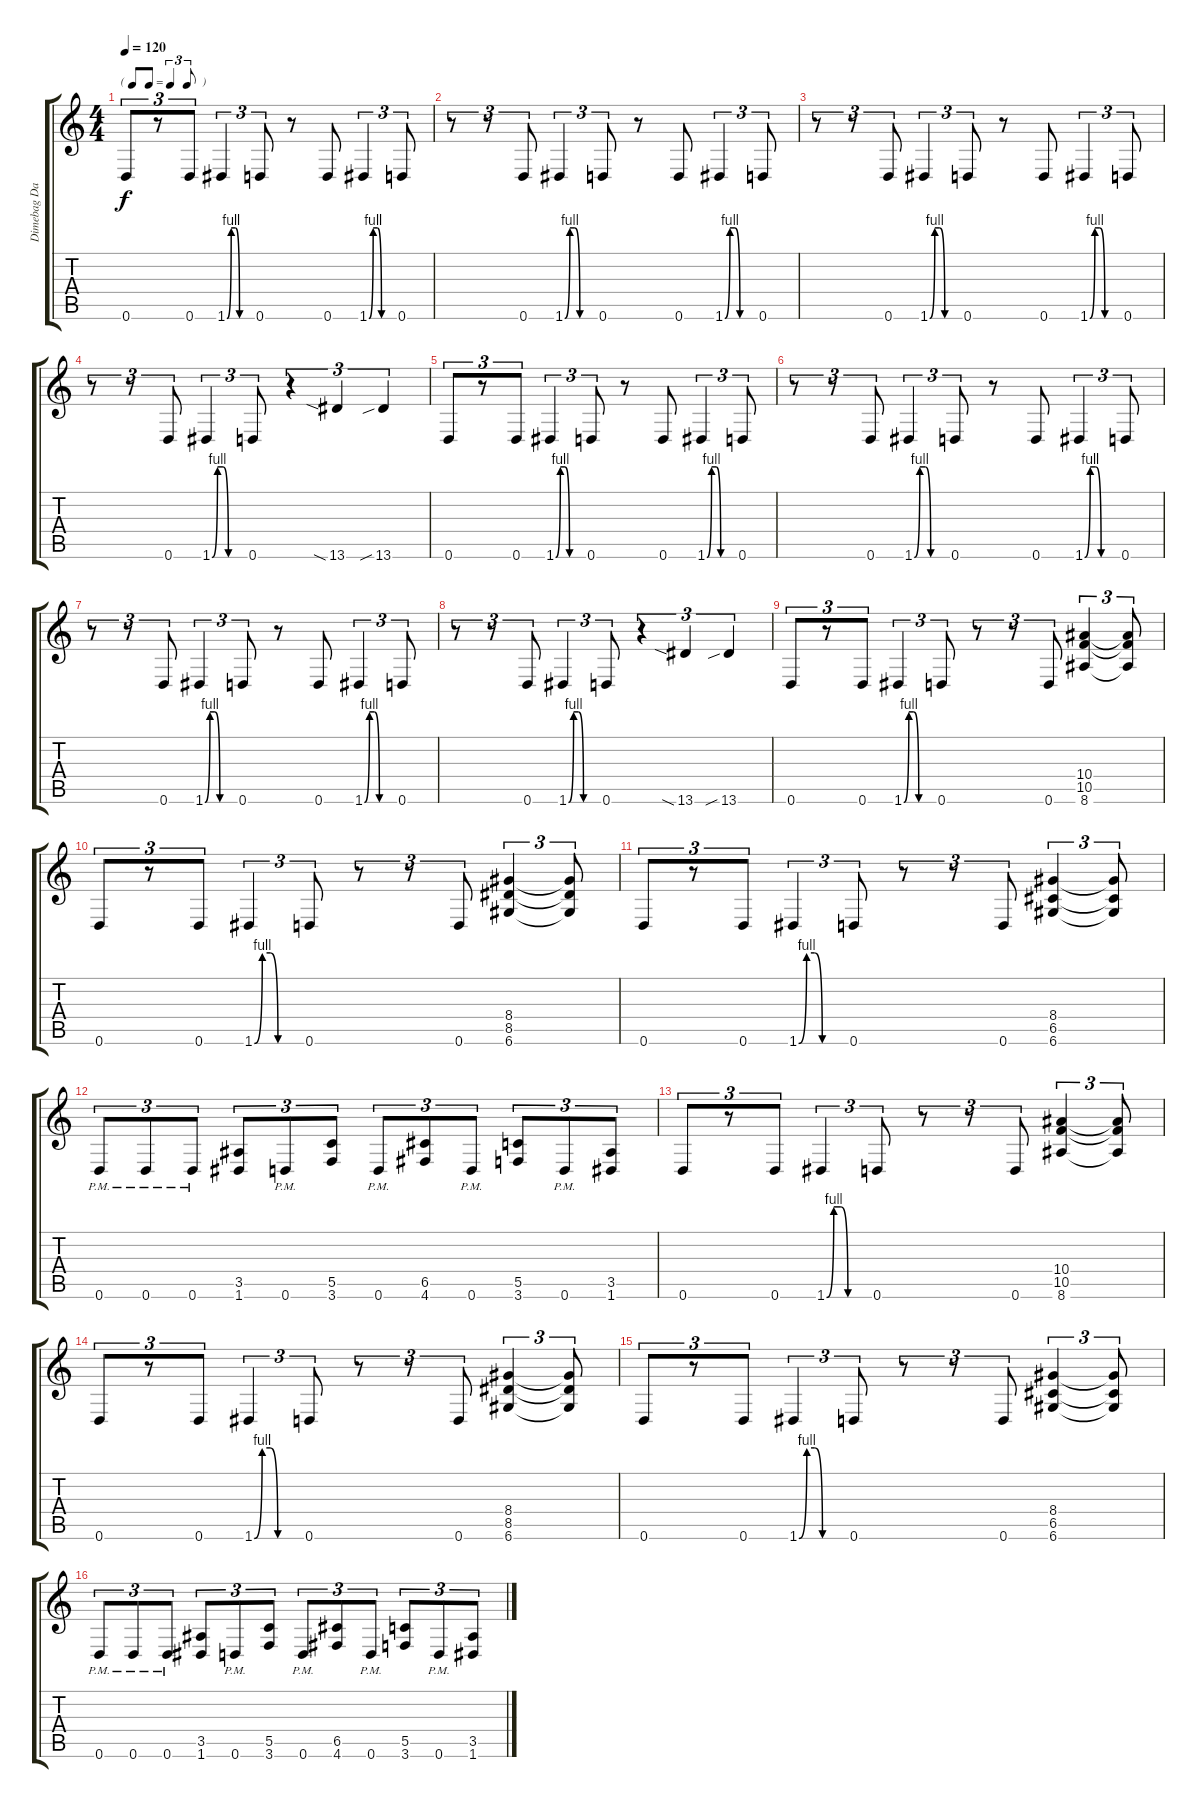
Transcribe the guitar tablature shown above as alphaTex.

\track ("Dimebag Darrell (Disto Gtr)" "Dimebag Da") {instrument distortionguitar}
\staff {score tabs}
\tuning (D4 A3 F3 C3 G2 D2) {hide}
\ts (4 4)
\tf triplet8th
\tempo 120
\clef g2
\ks c
0.6.8{tu (3 2) dy f instrument distortionguitar} r.8{tu (3 2)} 0.6.8{tu (3 2)} 1.6{be (custom 0 0 10 4 20 4 30 0 60 0)}.4{tu (3 2)} 0.6.8{tu (3 2)} r.8 0.6.8 1.6{be (custom 0 0 10 4 20 4 30 0 60 0)}.4{tu (3 2)} 0.6.8{tu (3 2)} |
r.8{tu (3 2)} r.8{tu (3 2)} 0.6.8{tu (3 2)} 1.6{be (custom 0 0 10 4 20 4 30 0 60 0)}.4{tu (3 2)} 0.6.8{tu (3 2)} r.8 0.6.8 1.6{be (custom 0 0 10 4 20 4 30 0 60 0)}.4{tu (3 2)} 0.6.8{tu (3 2)} |
r.8{tu (3 2)} r.8{tu (3 2)} 0.6.8{tu (3 2)} 1.6{be (custom 0 0 10 4 20 4 30 0 60 0)}.4{tu (3 2)} 0.6.8{tu (3 2)} r.8 0.6.8 1.6{be (custom 0 0 10 4 20 4 30 0 60 0)}.4{tu (3 2)} 0.6.8{tu (3 2)} |
r.8{tu (3 2)} r.8{tu (3 2)} 0.6.8{tu (3 2)} 1.6{be (custom 0 0 10 4 20 4 30 0 60 0)}.4{tu (3 2)} 0.6.8{tu (3 2)} r.4{tu (3 2)} 13.6{sia}.4{tu (3 2)} 13.6{sib}.4{tu (3 2)} |
0.6.8{tu (3 2)} r.8{tu (3 2)} 0.6.8{tu (3 2)} 1.6{be (custom 0 0 10 4 20 4 30 0 60 0)}.4{tu (3 2)} 0.6.8{tu (3 2)} r.8 0.6.8 1.6{be (custom 0 0 10 4 20 4 30 0 60 0)}.4{tu (3 2)} 0.6.8{tu (3 2)} |
r.8{tu (3 2)} r.8{tu (3 2)} 0.6.8{tu (3 2)} 1.6{be (custom 0 0 10 4 20 4 30 0 60 0)}.4{tu (3 2)} 0.6.8{tu (3 2)} r.8 0.6.8 1.6{be (custom 0 0 10 4 20 4 30 0 60 0)}.4{tu (3 2)} 0.6.8{tu (3 2)} |
r.8{tu (3 2)} r.8{tu (3 2)} 0.6.8{tu (3 2)} 1.6{be (custom 0 0 10 4 20 4 30 0 60 0)}.4{tu (3 2)} 0.6.8{tu (3 2)} r.8 0.6.8 1.6{be (custom 0 0 10 4 20 4 30 0 60 0)}.4{tu (3 2)} 0.6.8{tu (3 2)} |
r.8{tu (3 2)} r.8{tu (3 2)} 0.6.8{tu (3 2)} 1.6{be (custom 0 0 10 4 20 4 30 0 60 0)}.4{tu (3 2)} 0.6.8{tu (3 2)} r.4{tu (3 2)} 13.6{sia}.4{tu (3 2)} 13.6{sib}.4{tu (3 2)} |
0.6.8{tu (3 2)} r.8{tu (3 2)} 0.6.8{tu (3 2)} 1.6{be (custom 0 0 10 4 20 4 30 0 60 0)}.4{tu (3 2)} 0.6.8{tu (3 2)} r.8{tu (3 2)} r.8{tu (3 2)} 0.6.8{tu (3 2)} (10.4 10.5 8.6).4{tu (3 2)} (10.4{t} 10.5{t} 8.6{t}).8{tu (3 2)} |
0.6.8{tu (3 2)} r.8{tu (3 2)} 0.6.8{tu (3 2)} 1.6{be (custom 0 0 10 4 20 4 30 0 60 0)}.4{tu (3 2)} 0.6.8{tu (3 2)} r.8{tu (3 2)} r.8{tu (3 2)} 0.6.8{tu (3 2)} (8.4 8.5 6.6).4{tu (3 2)} (8.4{t} 8.5{t} 6.6{t}).8{tu (3 2)} |
0.6.8{tu (3 2)} r.8{tu (3 2)} 0.6.8{tu (3 2)} 1.6{be (custom 0 0 10 4 20 4 30 0 60 0)}.4{tu (3 2)} 0.6.8{tu (3 2)} r.8{tu (3 2)} r.8{tu (3 2)} 0.6.8{tu (3 2)} (8.4 6.5 6.6).4{tu (3 2)} (8.4{t} 6.5{t} 6.6{t}).8{tu (3 2)} |
0.6{pm}.8{tu (3 2)} 0.6{pm}.8{tu (3 2)} 0.6{pm}.8{tu (3 2)} (3.5 1.6).8{tu (3 2)} 0.6{pm}.8{tu (3 2)} (5.5 3.6).8{tu (3 2)} 0.6{pm}.8{tu (3 2)} (6.5 4.6).8{tu (3 2)} 0.6{pm}.8{tu (3 2)} (5.5 3.6).8{tu (3 2)} 0.6{pm}.8{tu (3 2)} (3.5 1.6).8{tu (3 2)} |
0.6.8{tu (3 2)} r.8{tu (3 2)} 0.6.8{tu (3 2)} 1.6{be (custom 0 0 10 4 20 4 30 0 60 0)}.4{tu (3 2)} 0.6.8{tu (3 2)} r.8{tu (3 2)} r.8{tu (3 2)} 0.6.8{tu (3 2)} (10.4 10.5 8.6).4{tu (3 2)} (10.4{t} 10.5{t} 8.6{t}).8{tu (3 2)} |
0.6.8{tu (3 2)} r.8{tu (3 2)} 0.6.8{tu (3 2)} 1.6{be (custom 0 0 10 4 20 4 30 0 60 0)}.4{tu (3 2)} 0.6.8{tu (3 2)} r.8{tu (3 2)} r.8{tu (3 2)} 0.6.8{tu (3 2)} (8.4 8.5 6.6).4{tu (3 2)} (8.4{t} 8.5{t} 6.6{t}).8{tu (3 2)} |
0.6.8{tu (3 2)} r.8{tu (3 2)} 0.6.8{tu (3 2)} 1.6{be (custom 0 0 10 4 20 4 30 0 60 0)}.4{tu (3 2)} 0.6.8{tu (3 2)} r.8{tu (3 2)} r.8{tu (3 2)} 0.6.8{tu (3 2)} (8.4 6.5 6.6).4{tu (3 2)} (8.4{t} 6.5{t} 6.6{t}).8{tu (3 2)} |
0.6{pm}.8{tu (3 2)} 0.6{pm}.8{tu (3 2)} 0.6{pm}.8{tu (3 2)} (3.5 1.6).8{tu (3 2)} 0.6{pm}.8{tu (3 2)} (5.5 3.6).8{tu (3 2)} 0.6{pm}.8{tu (3 2)} (6.5 4.6).8{tu (3 2)} 0.6{pm}.8{tu (3 2)} (5.5 3.6).8{tu (3 2)} 0.6{pm}.8{tu (3 2)} (3.5 1.6).8{tu (3 2)}
